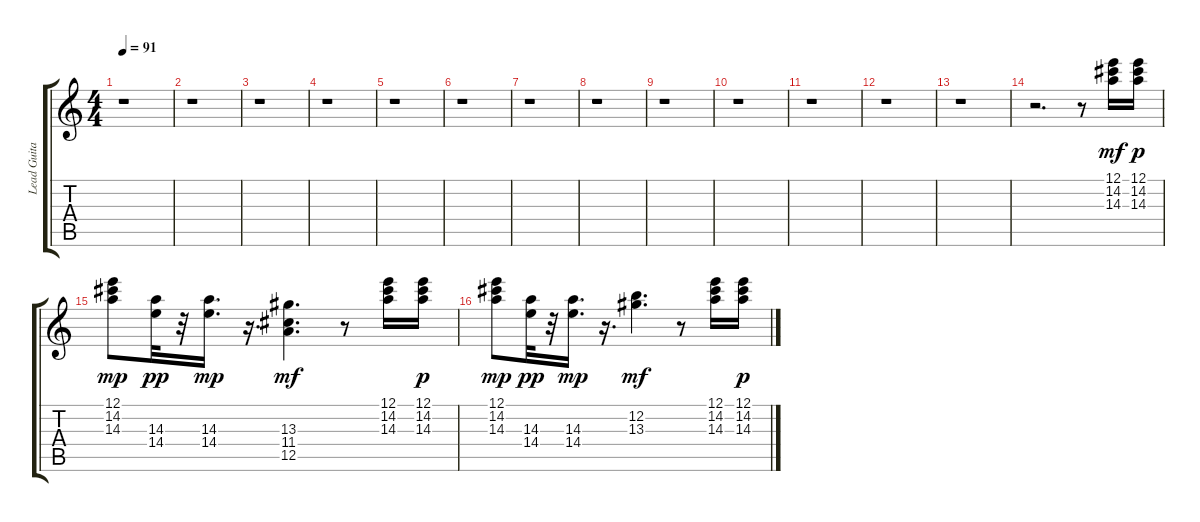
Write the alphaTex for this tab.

\track ("Lead Guitar" "Lead Guita") {instrument electricguitarjazz}
\staff {score tabs}
\tuning (E4 B3 G3 D3 A2 E2) {hide}
\ts (4 4)
\tempo 91
\clef g2
\ks c
r.1{dy mp} |
r.1 |
r.1 |
r.1 |
r.1 |
r.1 |
r.1 |
r.1 |
r.1 |
r.1 |
r.1 |
r.1 |
r.1 |
r.2{d} r.8 (12.1 14.2 14.3).16{dy mf} (12.1 14.2 14.3).16{dy p} |
(12.1 14.2 14.3).8{dy mp} (14.3 14.4).32{dy pp} r.32 (14.3 14.4).16{d dy mp} r.16{d} (13.3 11.4 12.5).4{d dy mf} r.8 (12.1 14.2 14.3).16 (12.1 14.2 14.3).16{dy p} |
(12.1 14.2 14.3).8{dy mp} (14.3 14.4).32{dy pp} r.32 (14.3 14.4).16{d dy mp} r.16{d} (12.2 13.3).4{d dy mf} r.8 (12.1 14.2 14.3).16 (12.1 14.2 14.3).16{dy p}
